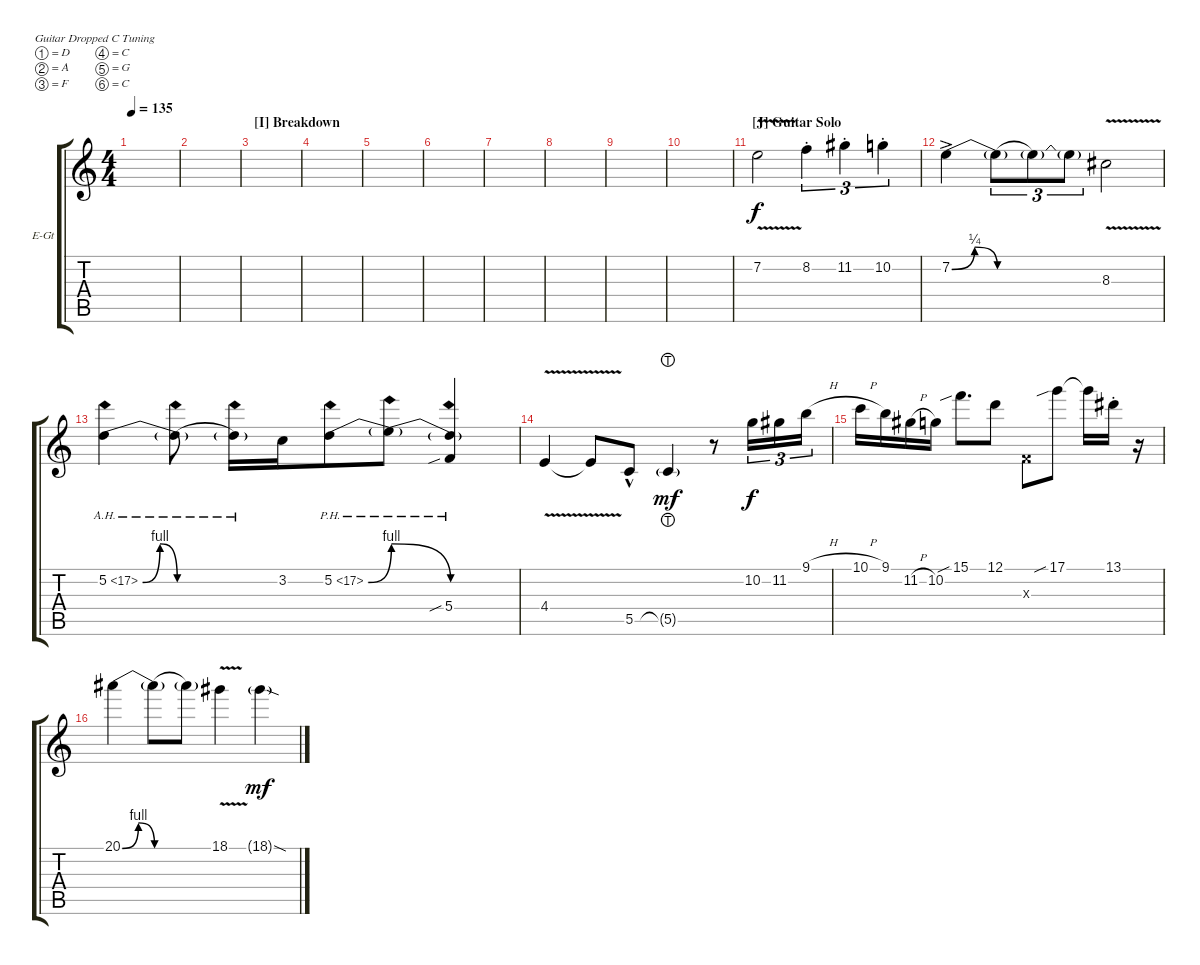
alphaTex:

\bracketExtendMode groupsimilarinstruments
\firstSystemTrackNameOrientation horizontal
\otherSystemsTrackNameOrientation horizontal
\track ("Electric Guitar" "E-Gt") {instrument distortionguitar}
\staff {score tabs}
\tuning (D4 A3 F3 C3 G2 C2)
\ts (4 4)
\tempo 135
\clef g2
\scale
0.333333
\ks c
|
\scale
0.333333 |
\section ("I" "Breakdown")
\scale
0.333333 |
\scale
0.333333 |
\scale
0.333333 |
\scale
0.333333 |
\scale
0.333333 |
\scale
0.333333 |
|
|
\section ("J" "Guitar Solo")
7.2{v}.2 8.2{st}.4{tu (3 2)} 11.2{st}.4{tu (3 2)} 10.2{st}.4{tu (3 2)} |
7.2{be (bendrelease 0 0 30 1 30 1 60 0) ac}.4 7.2{be (hold 0 0 60 0) t}.8{tu (3 2)} 7.2{t}.8{tu (3 2)} 7.2{be (hold 0 0 60 0) t}.8{tu (3 2)} 8.3{v}.2 |
5.2{be (bendrelease 0 0 30 4 30 4 60 0) ah 12}.4 5.2{be (hold 0 0 60 0) ah 12 t}.8{beam split} 5.2{be (hold 0 0 60 0) ah 12 t}.16 3.2.16{beam merge} 5.2{be (bend 0 0 60 4) ph 12}.8 5.2{be (release 0 4 60 0) ph 12 t}.8 (5.2{be (hold 0 0 60 0) ph 12 t} 5.4{sib}).4 |
4.4{v}.4 4.4{v t}.8 5.5{hac}.8 5.5{lht g}.4{dy mf} r.8 10.2.16{tu (3 2) dy f} 11.2.16{tu (3 2)} 9.1{h}.16{tu (3 2)} |
10.1{h}.16 9.1.16 11.2{h}.16 10.2.16 15.1{sib}.8{d} 12.1.8 0.3{x}.8 17.1{sib}.8 17.1{t}.16 13.1{st}.16 r.16 |
20.1{be (bendrelease 0 0 30 4 30 4 60 0)}.4 20.1{be (hold 0 0 60 0) t}.8 20.1{be (hold 0 0 60 0) t}.8 18.1{v}.4 18.1{sod g}.4{dy mf}
